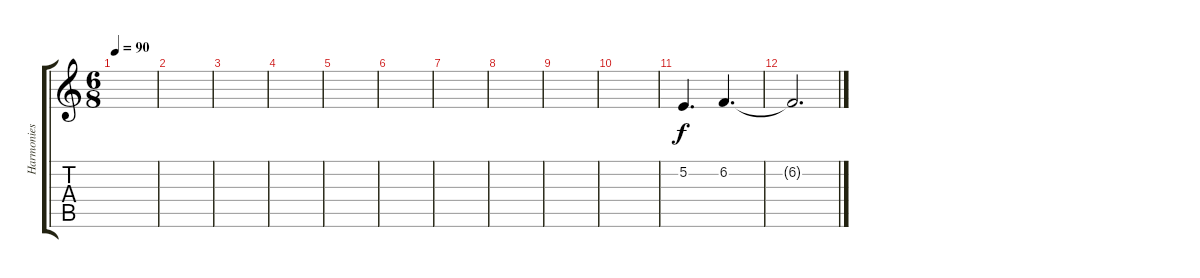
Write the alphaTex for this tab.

\track ("Harmonies" "Harmonies") {solo instrument brightacousticpiano}
\staff {score tabs}
\tuning (E4 B3 G3 D3 A2 E2) {hide}
\ts (6 8)
\tempo 90
\clef g2
\ks c
|
|
|
|
|
|
|
|
|
|
5.2.4{d} 6.2.4{d} |
6.2{t}.2{d}
